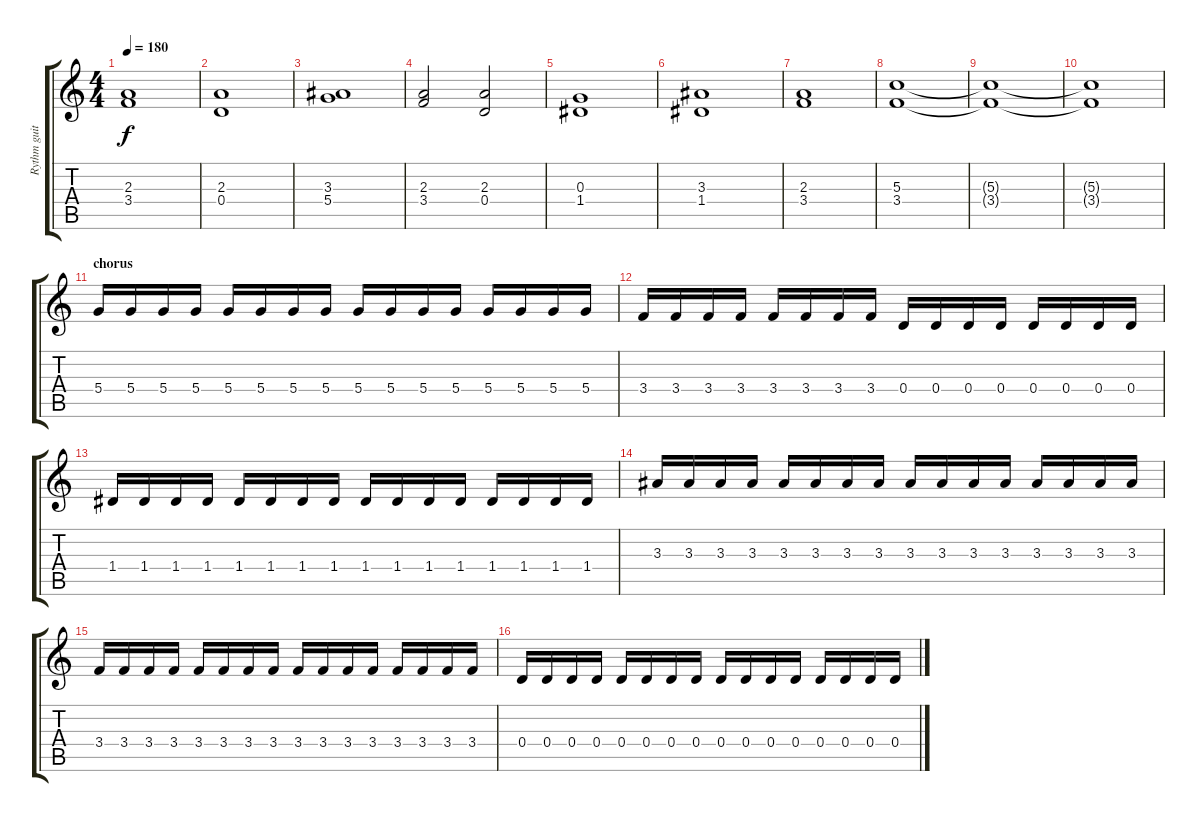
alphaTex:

\track ("Rythm guitar" "Rythm guit") {instrument distortionguitar}
\staff {score tabs}
\tuning (E4 B3 G3 D3 A2 E2) {hide}
\ts (4 4)
\tempo 180
\clef g2
\ks c
(2.3 3.4).1{dy f} |
(2.3 0.4).1 |
(3.3 5.4).1 |
(2.3 3.4).2 (2.3 0.4).2 |
(0.3 1.4).1 |
(3.3 1.4).1 |
(2.3 3.4).1 |
(5.3 3.4).1 |
(5.3{t} 3.4{t}).1 |
(5.3{t} 3.4{t}).1 |
\section ("" "chorus")
5.4.16 5.4.16 5.4.16 5.4.16 5.4.16 5.4.16 5.4.16 5.4.16 5.4.16 5.4.16 5.4.16 5.4.16 5.4.16 5.4.16 5.4.16 5.4.16 |
3.4.16 3.4.16 3.4.16 3.4.16 3.4.16 3.4.16 3.4.16 3.4.16 0.4.16 0.4.16 0.4.16 0.4.16 0.4.16 0.4.16 0.4.16 0.4.16 |
1.4.16 1.4.16 1.4.16 1.4.16 1.4.16 1.4.16 1.4.16 1.4.16 1.4.16 1.4.16 1.4.16 1.4.16 1.4.16 1.4.16 1.4.16 1.4.16 |
3.3.16 3.3.16 3.3.16 3.3.16 3.3.16 3.3.16 3.3.16 3.3.16 3.3.16 3.3.16 3.3.16 3.3.16 3.3.16 3.3.16 3.3.16 3.3.16 |
3.4.16 3.4.16 3.4.16 3.4.16 3.4.16 3.4.16 3.4.16 3.4.16 3.4.16 3.4.16 3.4.16 3.4.16 3.4.16 3.4.16 3.4.16 3.4.16 |
0.4.16 0.4.16 0.4.16 0.4.16 0.4.16 0.4.16 0.4.16 0.4.16 0.4.16 0.4.16 0.4.16 0.4.16 0.4.16 0.4.16 0.4.16 0.4.16
